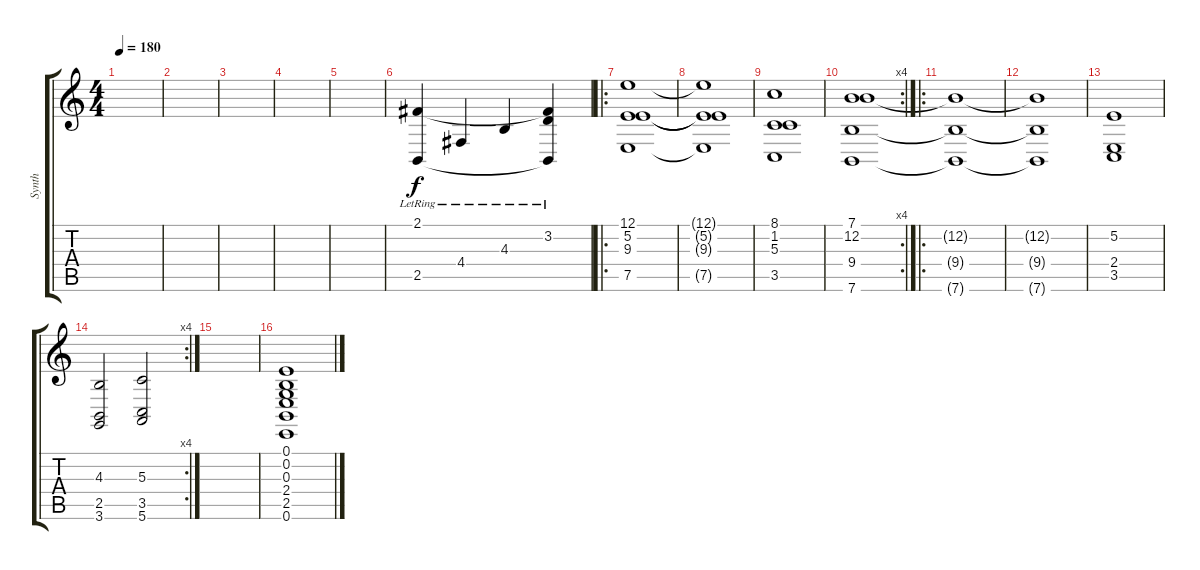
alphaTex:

\track ("Synth" "Synth") {instrument synthstrings1}
\staff {score tabs}
\tuning (E4 B3 G3 D3 A2 E2) {hide}
\ts (4 4)
\tempo 180
\clef g2
\ks c
|
|
|
|
|
(2.1 2.5{lr}).4{volume 13 instrument acousticgrandpiano} 4.4{lr}.4 4.3{lr}.4 (2.1{t} 3.2{lr} 2.5{t}).4 |
\ro
(12.1 5.2 9.3 7.5).1{instrument synthstrings1} |
(12.1{t} 5.2{t} 9.3{t} 7.5{t}).1 |
(8.1 1.2 5.3 3.5).1 |
\rc 4
(7.1 12.2 9.4 7.6).1 |
\ro
(12.2{t} 9.4{t} 7.6{t}).1 |
(12.2{t} 9.4{t} 7.6{t}).1 |
(5.2 2.4 3.5).1 |
\rc 4
(4.3 2.5 3.6).2 (5.3 3.5 5.6).2 |
|
(0.1 0.2 0.3 2.4 2.5 0.6).1
